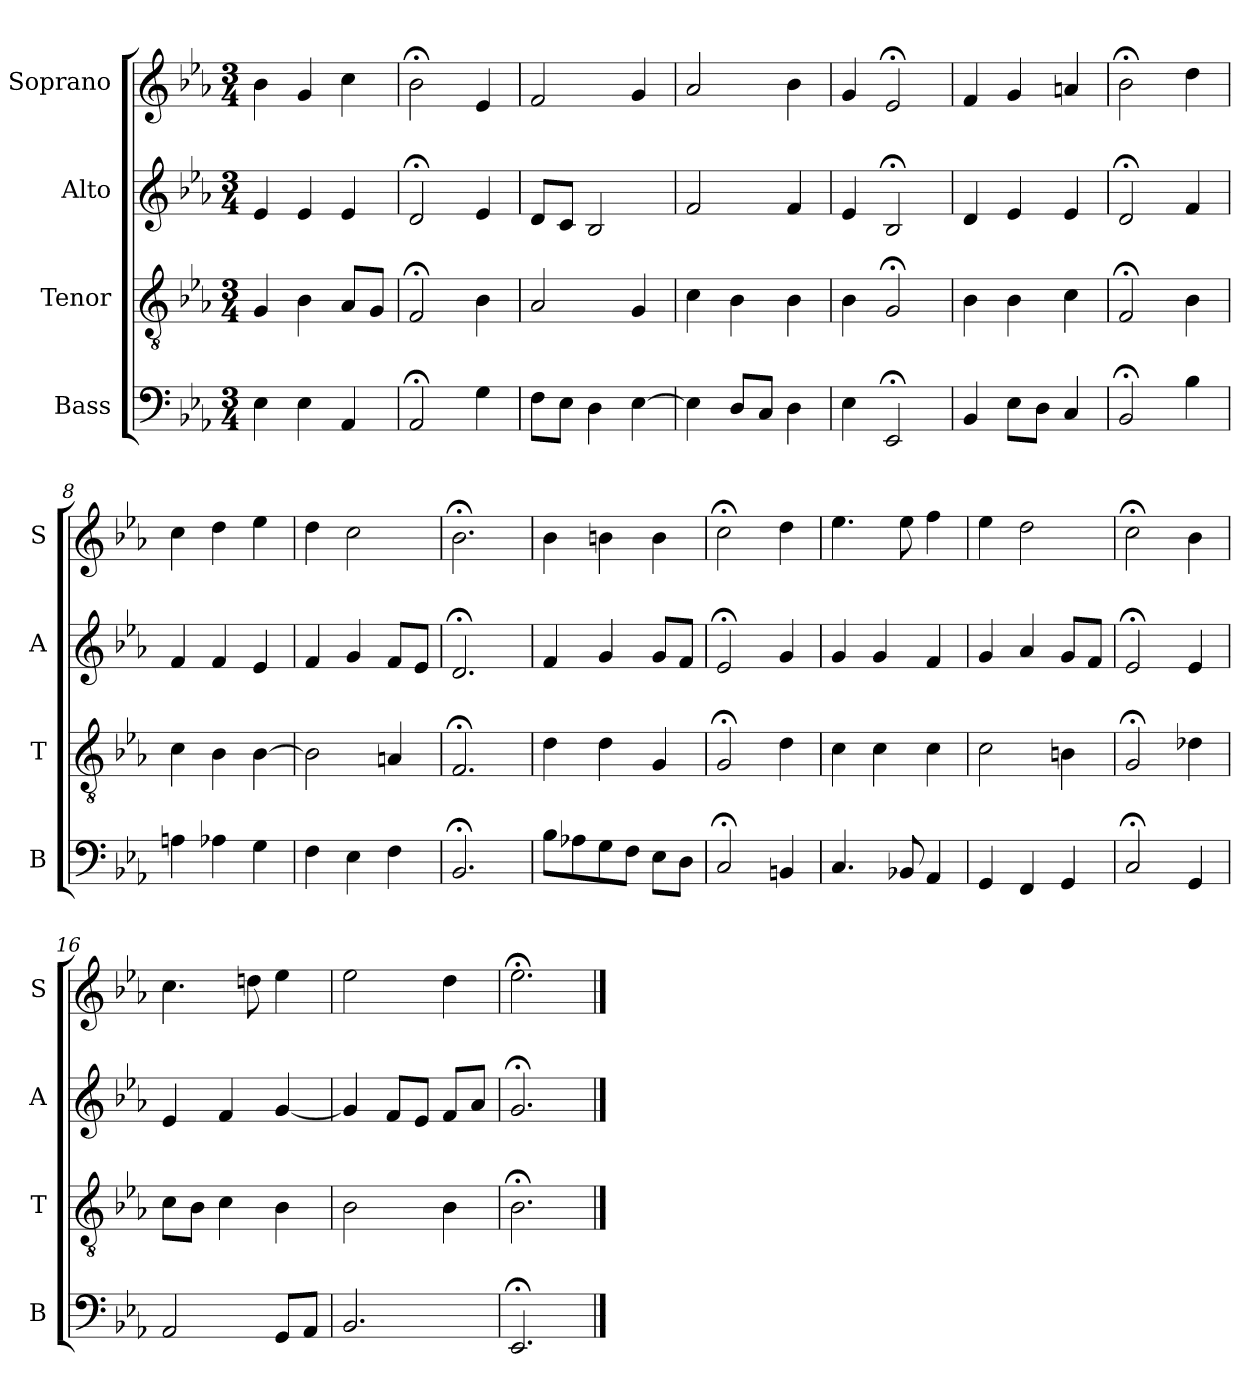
**kern	**kern	**kern	**kern
*part4	*part3	*part2	*part1
*staff4	*staff3	*staff2	*staff1
*I"Bass	*I"Tenor	*I"Alto	*I"Soprano
*I'B	*I'T	*I'A	*I'S
*clefF4	*clefGv2	*clefG2	*clefG2
*k[b-e-a-]	*k[b-e-a-]	*k[b-e-a-]	*k[b-e-a-]
*E-:	*E-:	*E-:	*E-:
*M3/4	*M3/4	*M3/4	*M3/4
*MM100	*MM100	*MM100	*MM100
=1	=1	=1	=1
4E-	4G	4e-	4b-
4E-	4B-	4e-	4g
4AA-	8A-L	4e-	4cc
.	8GJ	.	.
=2	=2	=2	=2
2AA-;<	2F;<	2d;<	2b-;<
4G	4B-	4e-	4e-
=3	=3	=3	=3
8FL	2A-	8dL	2f
8E-J	.	8cJ	.
4D	.	2B-	.
[4E-	4G	.	4g
=4	=4	=4	=4
4E-]	4c	2f	2a-
8DL	4B-	.	.
8CJ	.	.	.
4D	4B-	4f	4b-
=5	=5	=5	=5
4E-	4B-	4e-	4g
2EE-;<	2G;<	2B-;<	2e-;<
=6	=6	=6	=6
4BB-	4B-	4d	4f
8E-L	4B-	4e-	4g
8DJ	.	.	.
4C	4c	4e-	4an
=7	=7	=7	=7
2BB-;<	2F;<	2d;<	2b-;<
4B-	4B-	4f	4dd
=8	=8	=8	=8
4An	4c	4f	4cc
4A-X	4B-	4f	4dd
4G	[4B-	4e-	4ee-
=9	=9	=9	=9
4F	2B-]	4f	4dd
4E-	.	4g	2cc
4F	4An	8fL	.
.	.	8e-J	.
=10	=10	=10	=10
2.BB-;<	2.F;<	2.d;<	2.b-;<
=11	=11	=11	=11
8B-L	4d	4f	4b-
8A-X	.	.	.
8G	4d	4g	4bn
8FJ	.	.	.
8E-L	4G	8gL	4b
8DJ	.	8fJ	.
=12	=12	=12	=12
2C;<	2G;<	2e-;<	2cc;<
4BBn	4d	4g	4dd
=13	=13	=13	=13
4.C	4c	4g	4.ee-
.	4c	4g	.
8BB-X	.	.	8ee-
4AA-	4c	4f	4ff
=14	=14	=14	=14
4GG	2c	4g	4ee-
4FF	.	4a-	2dd
4GG	4Bn	8gL	.
.	.	8fJ	.
=15	=15	=15	=15
2C;<	2G;<	2e-;<	2cc;<
4GGi	4d-Xi	4e-i	4b-i
=16	=16	=16	=16
2AA-	8cL	4e-	4.cc
.	8B-J	.	.
.	4c	4f	.
.	.	.	8ddn
8GGL	4B-	[4g	4ee-
8AA-J	.	.	.
=17	=17	=17	=17
2.BB-	2B-	4g]	2ee-
.	.	8fL	.
.	.	8e-J	.
.	4B-	8fL	4dd
.	.	8a-J	.
=18	=18	=18	=18
2.EE-;<	2.B-;<	2.g;<	2.ee-;<
==	==	==	==
*-	*-	*-	*-
